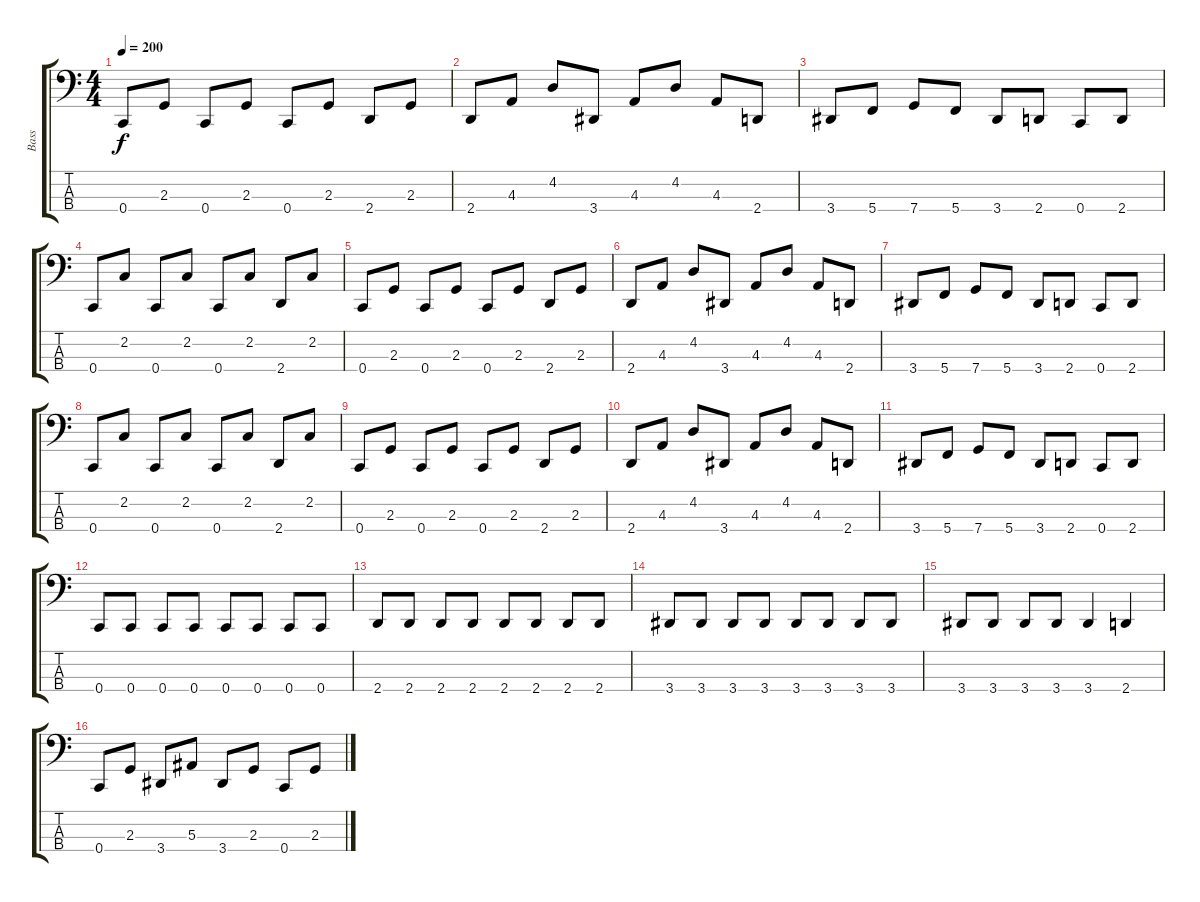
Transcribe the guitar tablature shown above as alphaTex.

\track ("Bass" "Bass") {instrument slapbass1}
\staff {score tabs}
\tuning (Eb2 Bb1 F1 C1) {hide}
\ts (4 4)
\tempo 200
\clef f4
\ks c
0.4.8{dy f} 2.3.8 0.4.8 2.3.8 0.4.8 2.3.8 2.4.8 2.3.8 |
2.4.8 4.3.8 4.2.8 3.4.8 4.3.8 4.2.8 4.3.8 2.4.8 |
3.4.8 5.4.8 7.4.8 5.4.8 3.4.8 2.4.8 0.4.8 2.4.8 |
0.4.8 2.2.8 0.4.8 2.2.8 0.4.8 2.2.8 2.4.8 2.2.8 |
0.4.8 2.3.8 0.4.8 2.3.8 0.4.8 2.3.8 2.4.8 2.3.8 |
2.4.8 4.3.8 4.2.8 3.4.8 4.3.8 4.2.8 4.3.8 2.4.8 |
3.4.8 5.4.8 7.4.8 5.4.8 3.4.8 2.4.8 0.4.8 2.4.8 |
0.4.8 2.2.8 0.4.8 2.2.8 0.4.8 2.2.8 2.4.8 2.2.8 |
0.4.8 2.3.8 0.4.8 2.3.8 0.4.8 2.3.8 2.4.8 2.3.8 |
2.4.8 4.3.8 4.2.8 3.4.8 4.3.8 4.2.8 4.3.8 2.4.8 |
3.4.8 5.4.8 7.4.8 5.4.8 3.4.8 2.4.8 0.4.8 2.4.8 |
0.4.8 0.4.8 0.4.8 0.4.8 0.4.8 0.4.8 0.4.8 0.4.8 |
2.4.8 2.4.8 2.4.8 2.4.8 2.4.8 2.4.8 2.4.8 2.4.8 |
3.4.8 3.4.8 3.4.8 3.4.8 3.4.8 3.4.8 3.4.8 3.4.8 |
3.4.8 3.4.8 3.4.8 3.4.8 3.4.4 2.4.4 |
0.4.8 2.3.8 3.4.8 5.3.8 3.4.8 2.3.8 0.4.8 2.3.8
